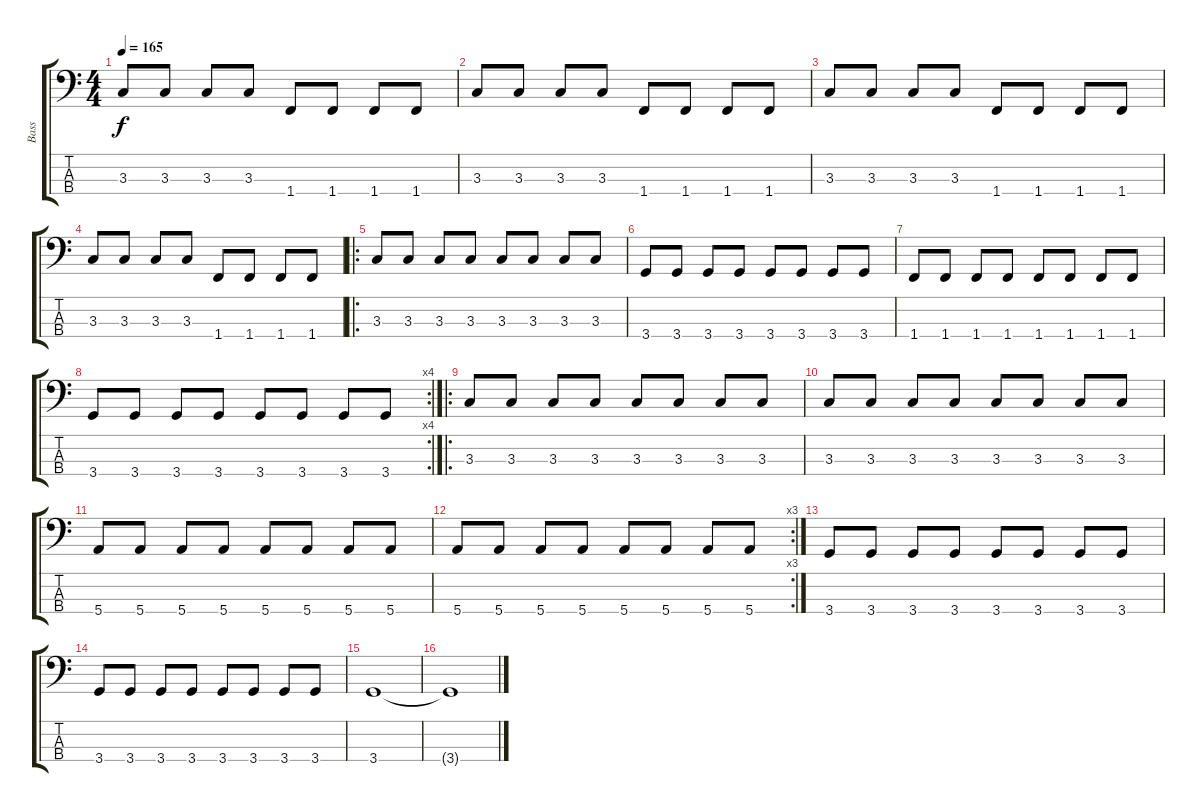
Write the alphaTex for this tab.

\track ("Bass" "Bass") {instrument electricbasspick}
\staff {score tabs}
\tuning (G2 D2 A1 E1) {hide}
\ts (4 4)
\tempo 165
\clef f4
\ks c
3.3.8{dy f} 3.3.8 3.3.8 3.3.8 1.4.8 1.4.8 1.4.8 1.4.8 |
3.3.8 3.3.8 3.3.8 3.3.8 1.4.8 1.4.8 1.4.8 1.4.8 |
3.3.8 3.3.8 3.3.8 3.3.8 1.4.8 1.4.8 1.4.8 1.4.8 |
3.3.8 3.3.8 3.3.8 3.3.8 1.4.8 1.4.8 1.4.8 1.4.8 |
\ro
3.3.8 3.3.8 3.3.8 3.3.8 3.3.8 3.3.8 3.3.8 3.3.8 |
3.4.8 3.4.8 3.4.8 3.4.8 3.4.8 3.4.8 3.4.8 3.4.8 |
1.4.8 1.4.8 1.4.8 1.4.8 1.4.8 1.4.8 1.4.8 1.4.8 |
\rc 4
3.4.8 3.4.8 3.4.8 3.4.8 3.4.8 3.4.8 3.4.8 3.4.8 |
\ro
3.3.8 3.3.8 3.3.8 3.3.8 3.3.8 3.3.8 3.3.8 3.3.8 |
3.3.8 3.3.8 3.3.8 3.3.8 3.3.8 3.3.8 3.3.8 3.3.8 |
5.4.8 5.4.8 5.4.8 5.4.8 5.4.8 5.4.8 5.4.8 5.4.8 |
\rc 3
5.4.8 5.4.8 5.4.8 5.4.8 5.4.8 5.4.8 5.4.8 5.4.8 |
3.4.8 3.4.8 3.4.8 3.4.8 3.4.8 3.4.8 3.4.8 3.4.8 |
3.4.8 3.4.8 3.4.8 3.4.8 3.4.8 3.4.8 3.4.8 3.4.8 |
3.4.1 |
3.4{t}.1
